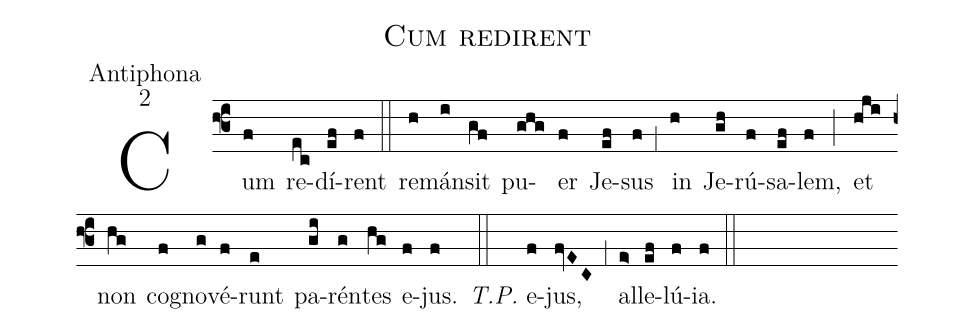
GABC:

name:Cum redirent;
office-part:Antiphona;
mode:2;
%%
(f3) Cum(f) re(ec)dí(ef)rent(f) (::)
re(h)mán(i)sit(gf) pu(ghg)er(f) Je(ef)sus(f) (,1) in(h) Je(gh)rú(f)sa(ef)lem,(f) (;) et(hji) non(hg) co(f)gno(g)vé(f)runt(e) pa(gi)rén(g)tes(hg) e(f)jus.(f) (::) <i>T.P.</i> e(f)jus,(fvEC) (,1) al(e>)le(ef)lú(f)ia.(f) (::)
